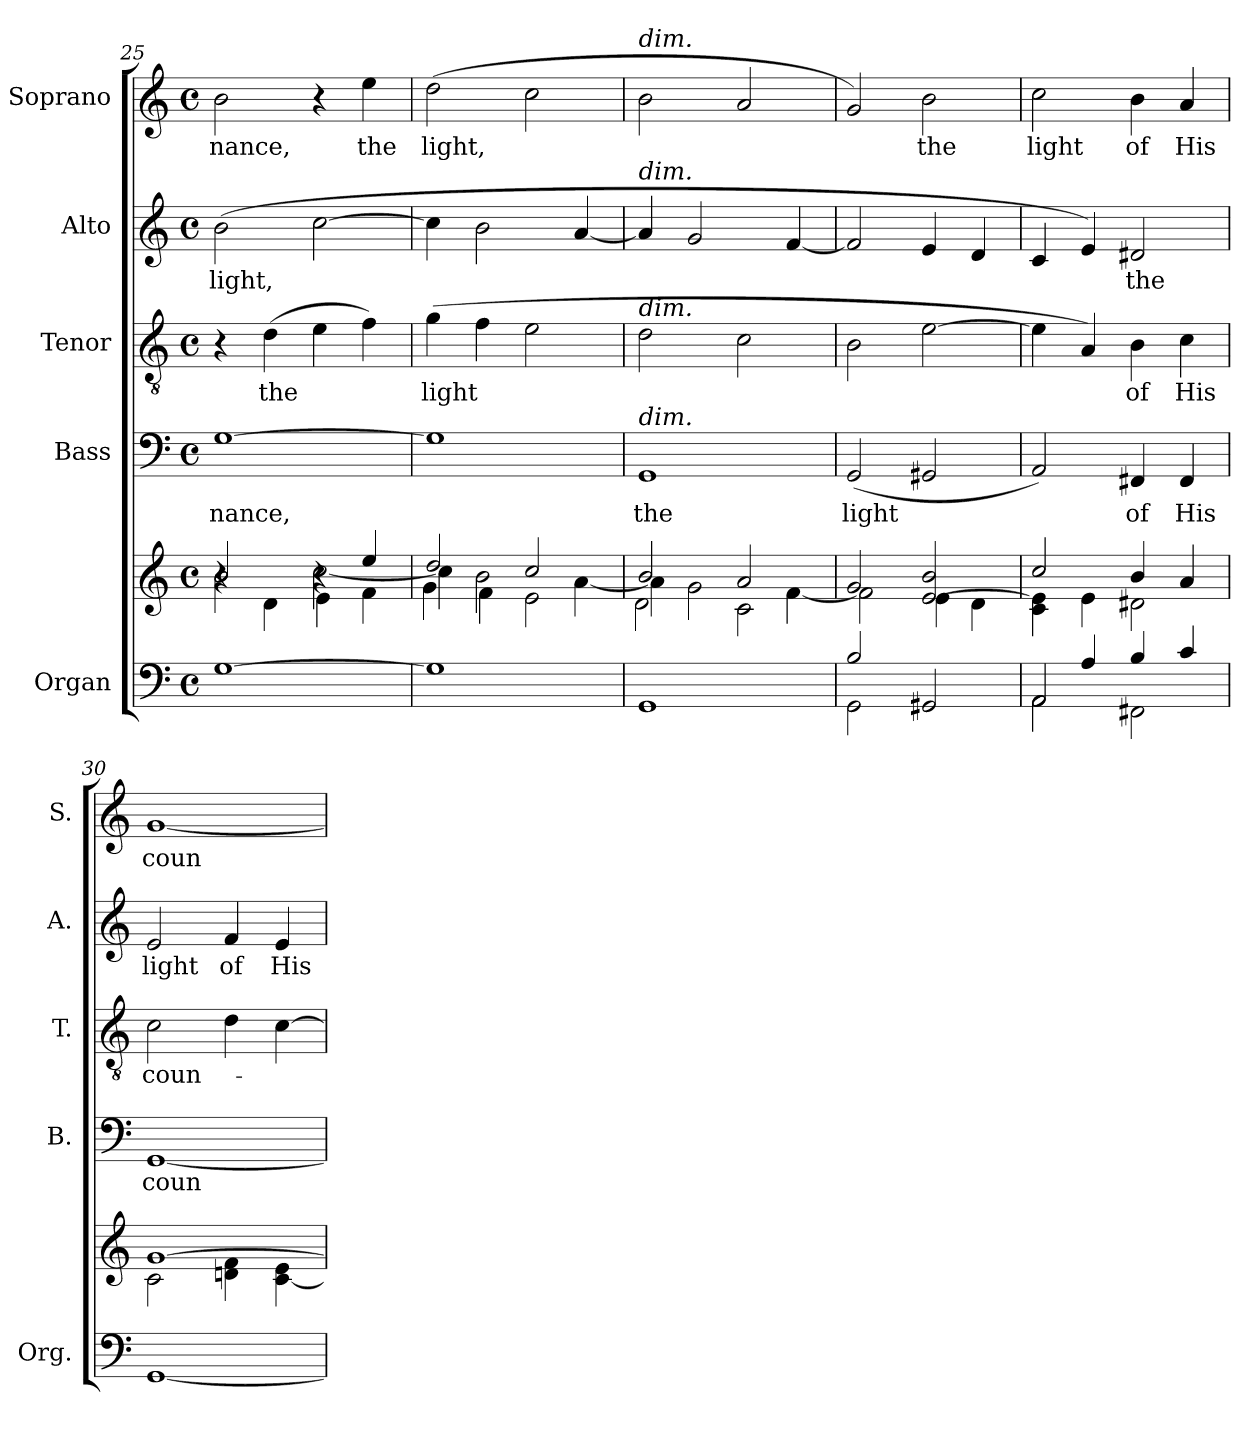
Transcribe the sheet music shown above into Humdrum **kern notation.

**kern	**kern	**kern	**text	**kern	**text	**kern	**text	**kern	**text
*part5	*part5	*part4	*part4	*part3	*part3	*part2	*part2	*part1	*part1
*staff6	*staff5	*staff4	*staff4	*staff3	*staff3	*staff2	*staff2	*staff1	*staff1
*I"Organ	*	*I"Bass	*	*I"Tenor	*	*I"Alto	*	*I"Soprano	*
*I'Org.	*	*I'B.	*	*I'T.	*	*I'A.	*	*I'S.	*
*clefF4	*clefG2	*clefF4	*	*clefGv2	*	*clefG2	*	*clefG2	*
*	*	*	*	*ITrd7c12	*	*	*	*	*
*k[]	*k[]	*k[]	*	*k[]	*	*k[]	*	*k[]	*
*C:	*C:	*C:	*	*C:	*	*C:	*	*C:	*
*M4/4	*M4/4	*M4/4	*	*M4/4	*	*M4/4	*	*M4/4	*
*met(c)	*met(c)	*met(c)	*	*met(c)	*	*met(c)	*	*met(c)	*
=25	=25	=25	=25	=25	=25	=25	=25	=25	=25
*	*^	*	*	*	*	*	*	*	*
*	*	*^	*	*	*	*	*	*	*	*
*	*	*	*^	*	*	*	*	*	*	*	*
!	!	!	!	!	!	!LO:LY:b:color=#000000	!	!	!	!	!	!
!	!	!	!	!	!	!	!	!	!	!LO:LY:b:color=#000000	!	!
!	!	!	!	!	!	!	!	!	!	!	!	!LO:LY:b:color=#000000
[>1Gi	2bi/	2bi\	4r	4ryy	[>1Gi	-nance,	4r	.	(2bi\	light,	2bi\	-nance,
!	!	!	!	!	!	!	!	!LO:LY:b:color=#000000	!	!	!	!
.	.	.	2.ryy	4di\	.	.	(4Di\	the	.	.	.	.
.	4r	[<2cci\	.	4ei\	.	.	4Ei\	.	[>2cci\	.	4r	.
!	!	!	!	!	!	!	!	!	!	!	!	!LO:LY:b:color=#000000
.	4eei/	.	.	4fi\	.	.	4Fi\)	.	.	.	4eei\	the
*	*	*	*v	*v	*	*	*	*	*	*	*	*
=26	=26	=26	=26	=26	=26	=26	=26	=26	=26	=26	=26
*	*	*	*^	*	*	*	*	*	*	*	*
!	!	!	!	!	!	!	!	!LO:LY:b:color=#000000	!	!	!	!
*	*	*	*v	*v	*	*	*	*	*	*	*	*
*	*	*	*^	*	*	*	*	*	*	*	*
!	!	!	!	!	!	!	!	!	!	!	!	!LO:LY:b:color=#000000
*	*	*	*v	*v	*	*	*	*	*	*	*	*
1Gi]	2ddi/	4cci\]	4gi\	1Gi]	.	(4Gi\	light	4cci\]	.	(2ddi\	light,
.	.	2bi\	4fi\	.	.	4Fi\	.	2bi\	.	.	.
.	2cci/	.	2ei\	.	.	2Ei\	.	.	.	2cci\	.
.	.	[<4ai\	.	.	.	.	.	[<4ai/	.	.	.
!!LO:PB:g=z
=27	=27	=27	=27	=27	=27	=27	=27	=27	=27	=27	=27
!	!	!	!	!	!	!	!	!	!	!LO:TX:a:i:t=dim.	!
!	!	!	!	!	!	!	!	!LO:TX:a:i:t=dim.	!	!	!
!	!	!	!	!	!	!LO:TX:a:i:t=dim.	!	!	!	!	!
!	!	!	!	!LO:TX:a:i:t=dim.	!	!	!	!	!	!	!
!	!	!	!	!	!LO:LY:b:color=#000000	!	!	!	!	!	!
1GGi	2bi/	4ai\]	2di\	1GGi	the	2Di\	.	4ai/]	.	2bi\	.
.	.	2gi\	.	.	.	.	.	2gi/	.	.	.
.	2ai/	.	2ci\	.	.	2Ci\	.	.	.	2ai/	.
.	.	[<4fi\	.	.	.	.	.	[<4fi/	.	.	.
*	*	*v	*v	*	*	*	*	*	*	*	*
=28	=28	=28	=28	=28	=28	=28	=28	=28	=28	=28
*^	*	*	*	*	*	*	*	*	*	*
!	!	!	!	!	!LO:LY:b:color=#000000	!	!	!	!	!	!
2Bi/	2GGi\	2gi/	2fi\]	(2GGi/	light	2BBi\	.	2fi/]	.	2gi/)	.
!	!	!	!	!	!	!	!	!	!	!	!LO:LY:b:color=#000000
2GG#Xi/	2ryy	[>2ei/ 2bi	4ei\	2GG#Xi/	.	[>2Ei\	.	4ei/	.	2bi\	the
.	.	.	4di\	.	.	.	.	4di/	.	.	.
=29	=29	=29	=29	=29	=29	=29	=29	=29	=29	=29	=29
*	*^	*	*	*	*	*	*	*	*	*	*
!	!	!	!	!	!	!	!	!	!	!	!	!LO:LY:b:color=#000000
4ryy	2AAi\	2AAi/	2cci/	4ci\ 4ei]	2AAi/)	.	4Ei\]	.	4ci/	.	2cci\	light
4Ai/	.	.	.	4ei\	.	.	4AAi/)	.	4ei/)	.	.	.
!	!	!	!	!	!	!LO:LY:b:color=#000000	!	!	!	!	!	!
!	!	!	!	!	!	!	!	!LO:LY:b:color=#000000	!	!	!	!
!	!	!	!	!	!	!	!	!	!	!LO:LY:b:color=#000000	!	!
!	!	!	!	!	!	!	!	!	!	!	!	!LO:LY:b:color=#000000
2ryy	2FF#Xi\	4Bi/	4bi/	2d#Xi\	4FF#Xi/	of	4BBi\	of	2d#Xi/	the	4bi\	of
!	!	!	!	!	!	!LO:LY:b:color=#000000	!	!	!	!	!	!
!	!	!	!	!	!	!	!	!LO:LY:b:color=#000000	!	!	!	!
!	!	!	!	!	!	!	!	!	!	!	!	!LO:LY:b:color=#000000
.	.	4ci/	4ai/	.	4FF#i/	His	4Ci\	His	.	.	4ai/	His
*v	*v	*v	*	*	*	*	*	*	*	*	*	*
=30	=30	=30	=30	=30	=30	=30	=30	=30	=30	=30
*^	*	*	*	*	*	*	*	*	*	*
*	*^	*	*	*	*	*	*	*	*	*	*
!	!	!	!	!	!	!LO:LY:b:color=#000000	!	!	!	!	!	!
*v	*v	*v	*	*	*	*	*	*	*	*	*	*
*^	*	*	*	*	*	*	*	*	*	*
*	*^	*	*	*	*	*	*	*	*	*	*
!	!	!	!	!	!	!	!	!LO:LY:b:color=#000000	!	!	!	!
*v	*v	*v	*	*	*	*	*	*	*	*	*	*
*^	*	*	*	*	*	*	*	*	*	*
*	*^	*	*	*	*	*	*	*	*	*	*
!	!	!	!	!	!	!	!	!	!	!LO:LY:b:color=#000000	!	!
*v	*v	*v	*	*	*	*	*	*	*	*	*	*
*^	*	*	*	*	*	*	*	*	*	*
*	*^	*	*	*	*	*	*	*	*	*	*
!	!	!	!	!	!	!	!	!	!	!	!	!LO:LY:b:color=#000000
*v	*v	*v	*	*	*	*	*	*	*	*	*	*
[<1GGi	[>1gi	2ci\	[<1GGi	coun-	2Ci\	coun-	2ei/	light	[<1gi	coun-
!	!	!	!	!	!	!	!	!LO:LY:b:color=#000000	!	!
.	.	4dni\ 4fi	.	.	4Di\	.	4fi/	of	.	.
!	!	!	!	!	!	!	!	!LO:LY:b:color=#000000	!	!
.	.	[<4ci\ 4ei	.	.	[>4Ci\	.	4ei/	His	.	.
*	*v	*v	*	*	*	*	*	*	*	*
=	=	=	=	=	=	=	=	=	=
*-	*-	*-	*-	*-	*-	*-	*-	*-	*-
